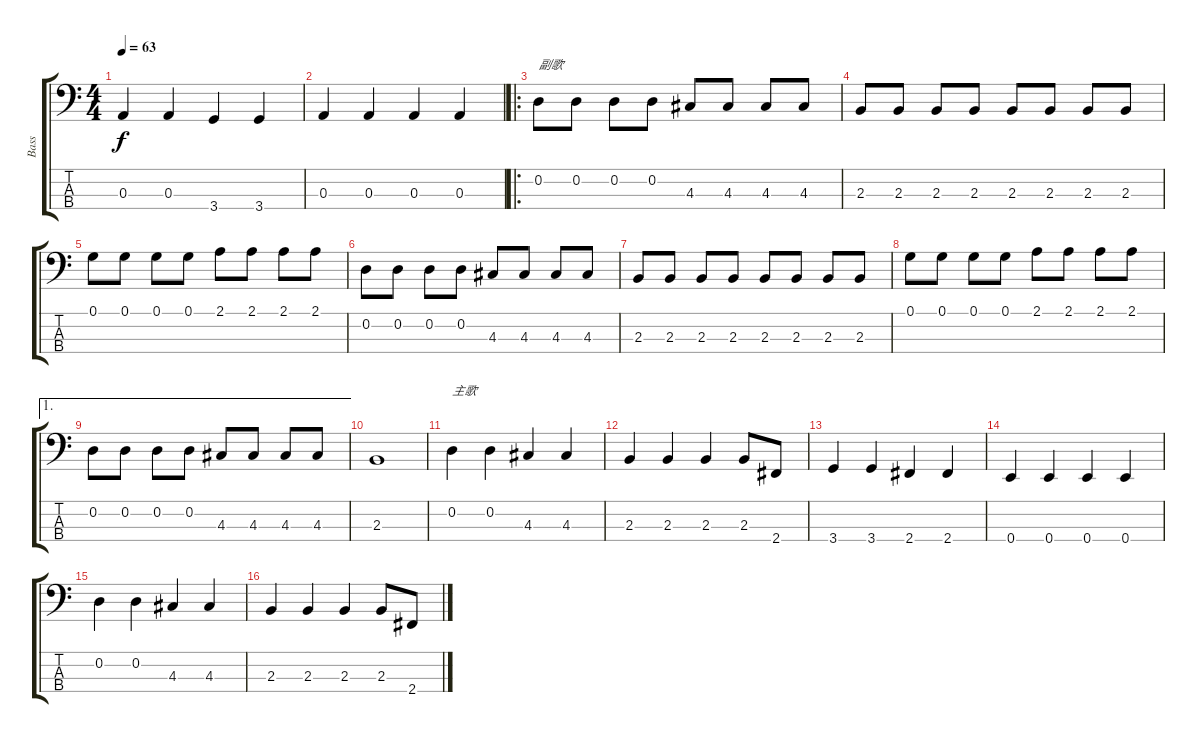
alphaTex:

\track ("Bass" "Bass") {instrument electricbassfinger}
\staff {score tabs}
\tuning (G2 D2 A1 E1) {hide}
\ts (4 4)
\tempo 63
\clef f4
\ks c
0.3.4{dy f} 0.3.4 3.4.4 3.4.4 |
0.3.4 0.3.4 0.3.4 0.3.4 |
\ro
0.2.8{txt "副歌"} 0.2.8 0.2.8 0.2.8 4.3.8 4.3.8 4.3.8 4.3.8 |
2.3.8 2.3.8 2.3.8 2.3.8 2.3.8 2.3.8 2.3.8 2.3.8 |
0.1.8 0.1.8 0.1.8 0.1.8 2.1.8 2.1.8 2.1.8 2.1.8 |
0.2.8 0.2.8 0.2.8 0.2.8 4.3.8 4.3.8 4.3.8 4.3.8 |
2.3.8 2.3.8 2.3.8 2.3.8 2.3.8 2.3.8 2.3.8 2.3.8 |
0.1.8 0.1.8 0.1.8 0.1.8 2.1.8 2.1.8 2.1.8 2.1.8 |
\ae 1
0.2.8 0.2.8 0.2.8 0.2.8 4.3.8 4.3.8 4.3.8 4.3.8 |
2.3.1 |
0.2.4{txt "主歌"} 0.2.4 4.3.4 4.3.4 |
2.3.4 2.3.4 2.3.4 2.3.8 2.4.8 |
3.4.4 3.4.4 2.4.4 2.4.4 |
0.4.4 0.4.4 0.4.4 0.4.4 |
0.2.4 0.2.4 4.3.4 4.3.4 |
2.3.4 2.3.4 2.3.4 2.3.8 2.4.8
